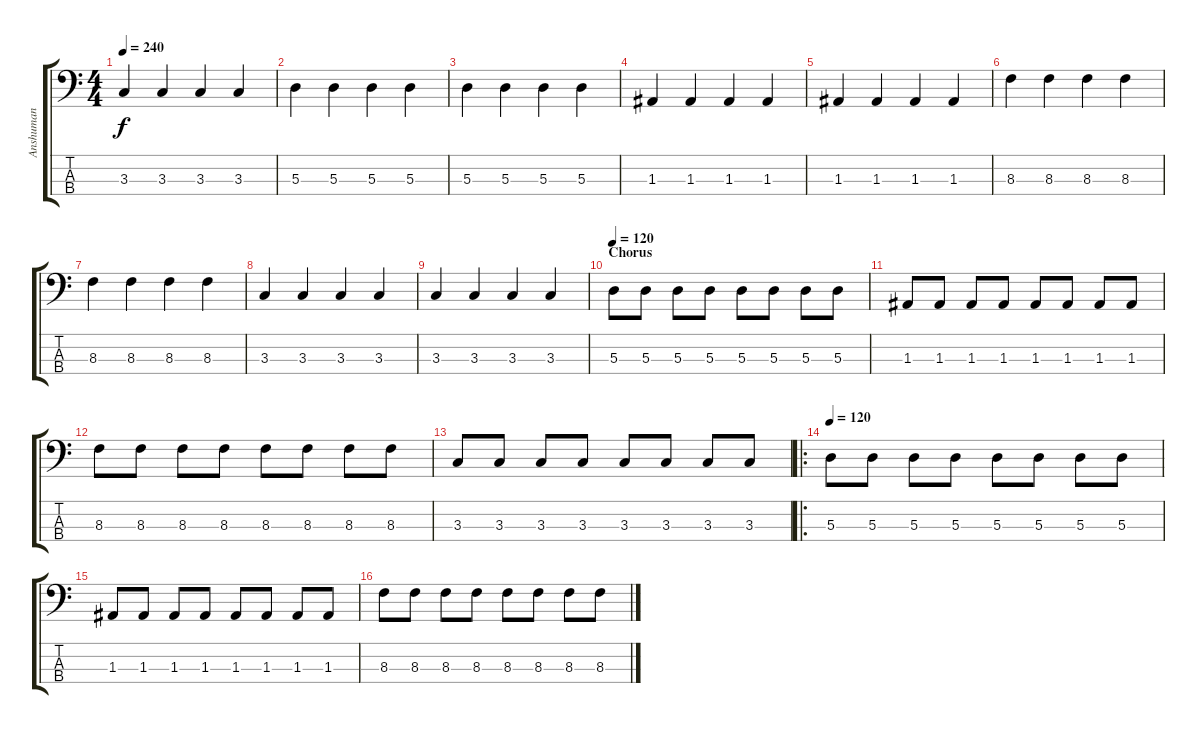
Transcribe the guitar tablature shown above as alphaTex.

\track ("Anshuman" "Anshuman") {instrument electricbasspick}
\staff {score tabs}
\tuning (G2 D2 A1 E1) {hide}
\ts (4 4)
\tempo 240
\clef f4
\ks c
3.3.4{dy f} 3.3.4 3.3.4 3.3.4 |
5.3.4 5.3.4 5.3.4 5.3.4 |
5.3.4 5.3.4 5.3.4 5.3.4 |
1.3.4 1.3.4 1.3.4 1.3.4 |
1.3.4 1.3.4 1.3.4 1.3.4 |
8.3.4 8.3.4 8.3.4 8.3.4 |
8.3.4 8.3.4 8.3.4 8.3.4 |
3.3.4 3.3.4 3.3.4 3.3.4 |
3.3.4 3.3.4 3.3.4 3.3.4 |
\section ("" "Chorus")
\tempo 120
5.3.8 5.3.8 5.3.8 5.3.8 5.3.8 5.3.8 5.3.8 5.3.8 |
1.3.8 1.3.8 1.3.8 1.3.8 1.3.8 1.3.8 1.3.8 1.3.8 |
8.3.8 8.3.8 8.3.8 8.3.8 8.3.8 8.3.8 8.3.8 8.3.8 |
3.3.8 3.3.8 3.3.8 3.3.8 3.3.8 3.3.8 3.3.8 3.3.8 |
\ro
\tempo 120
5.3.8 5.3.8 5.3.8 5.3.8 5.3.8 5.3.8 5.3.8 5.3.8 |
1.3.8 1.3.8 1.3.8 1.3.8 1.3.8 1.3.8 1.3.8 1.3.8 |
8.3.8 8.3.8 8.3.8 8.3.8 8.3.8 8.3.8 8.3.8 8.3.8
